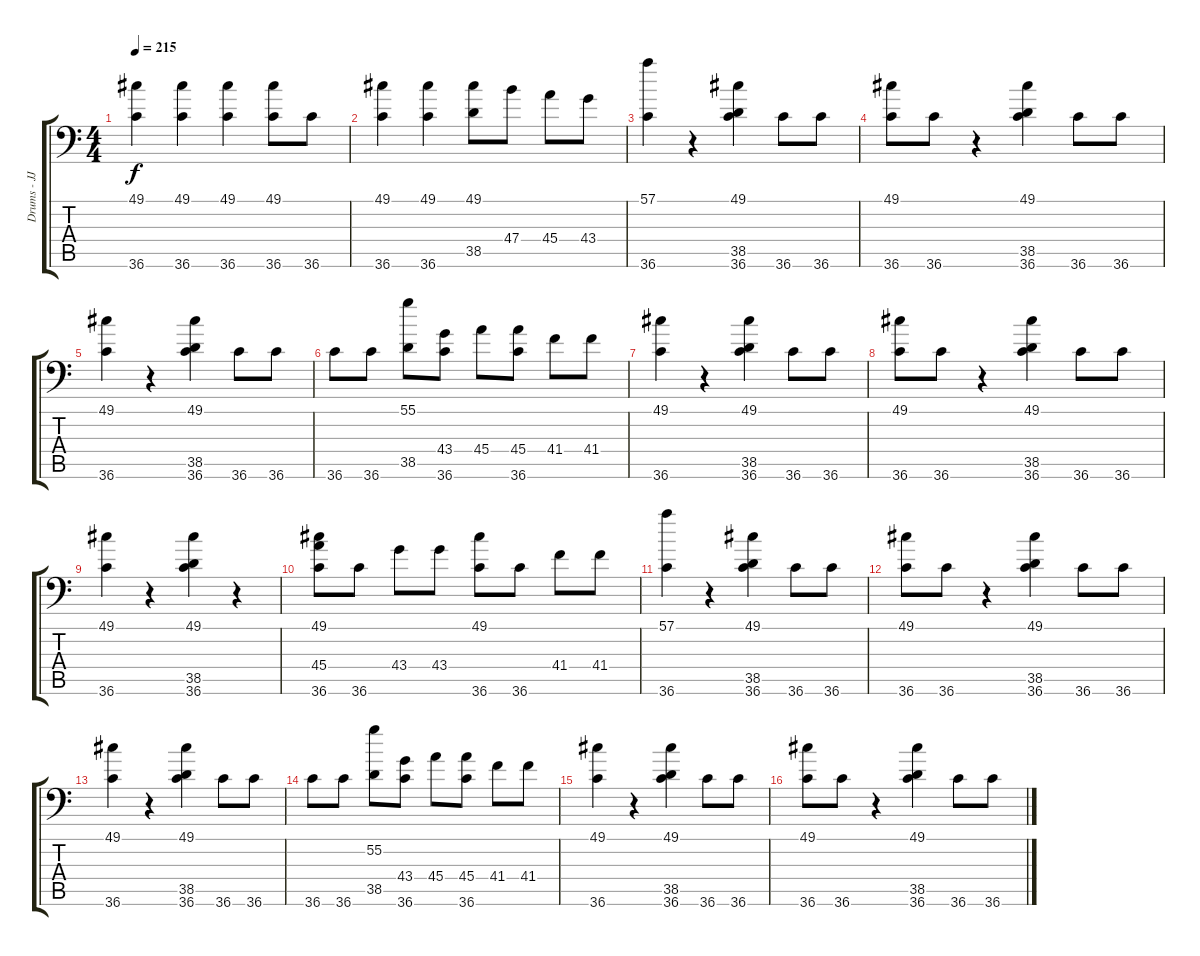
\track ("Drums - JJ" "Drums - JJ") {instrument acousticgrandpiano}
\staff {score tabs}
\tuning (C-1 C-1 C-1 C-1 C-1 C-1) {hide}
\ts (4 4)
\tempo 215
\clef f4
\ks c
(49.1 36.6).4{dy f} (49.1 36.6).4 (49.1 36.6).4 (49.1 36.6).8 36.6.8 |
(49.1 36.6).4 (49.1 36.6).4 (49.1 38.5).8 47.4.8 45.4.8 43.4.8 |
(57.1 36.6).4 r.4 (49.1 38.5 36.6).4 36.6.8 36.6.8 |
(49.1 36.6).8 36.6.8 r.4 (49.1 38.5 36.6).4 36.6.8 36.6.8 |
(49.1 36.6).4 r.4 (49.1 38.5 36.6).4 36.6.8 36.6.8 |
36.6.8 36.6.8 (55.1 38.5).8 (43.4 36.6).8 45.4.8 (45.4 36.6).8 41.4.8 41.4.8 |
(49.1 36.6).4 r.4 (49.1 38.5 36.6).4 36.6.8 36.6.8 |
(49.1 36.6).8 36.6.8 r.4 (49.1 38.5 36.6).4 36.6.8 36.6.8 |
(49.1 36.6).4 r.4 (49.1 38.5 36.6).4 r.4 |
(49.1 45.4 36.6).8 36.6.8 43.4.8 43.4.8 (49.1 36.6).8 36.6.8 41.4.8 41.4.8 |
(57.1 36.6).4 r.4 (49.1 38.5 36.6).4 36.6.8 36.6.8 |
(49.1 36.6).8 36.6.8 r.4 (49.1 38.5 36.6).4 36.6.8 36.6.8 |
(49.1 36.6).4 r.4 (49.1 38.5 36.6).4 36.6.8 36.6.8 |
36.6.8 36.6.8 (55.2 38.5).8 (43.4 36.6).8 45.4.8 (45.4 36.6).8 41.4.8 41.4.8 |
(49.1 36.6).4 r.4 (49.1 38.5 36.6).4 36.6.8 36.6.8 |
(49.1 36.6).8 36.6.8 r.4 (49.1 38.5 36.6).4 36.6.8 36.6.8
